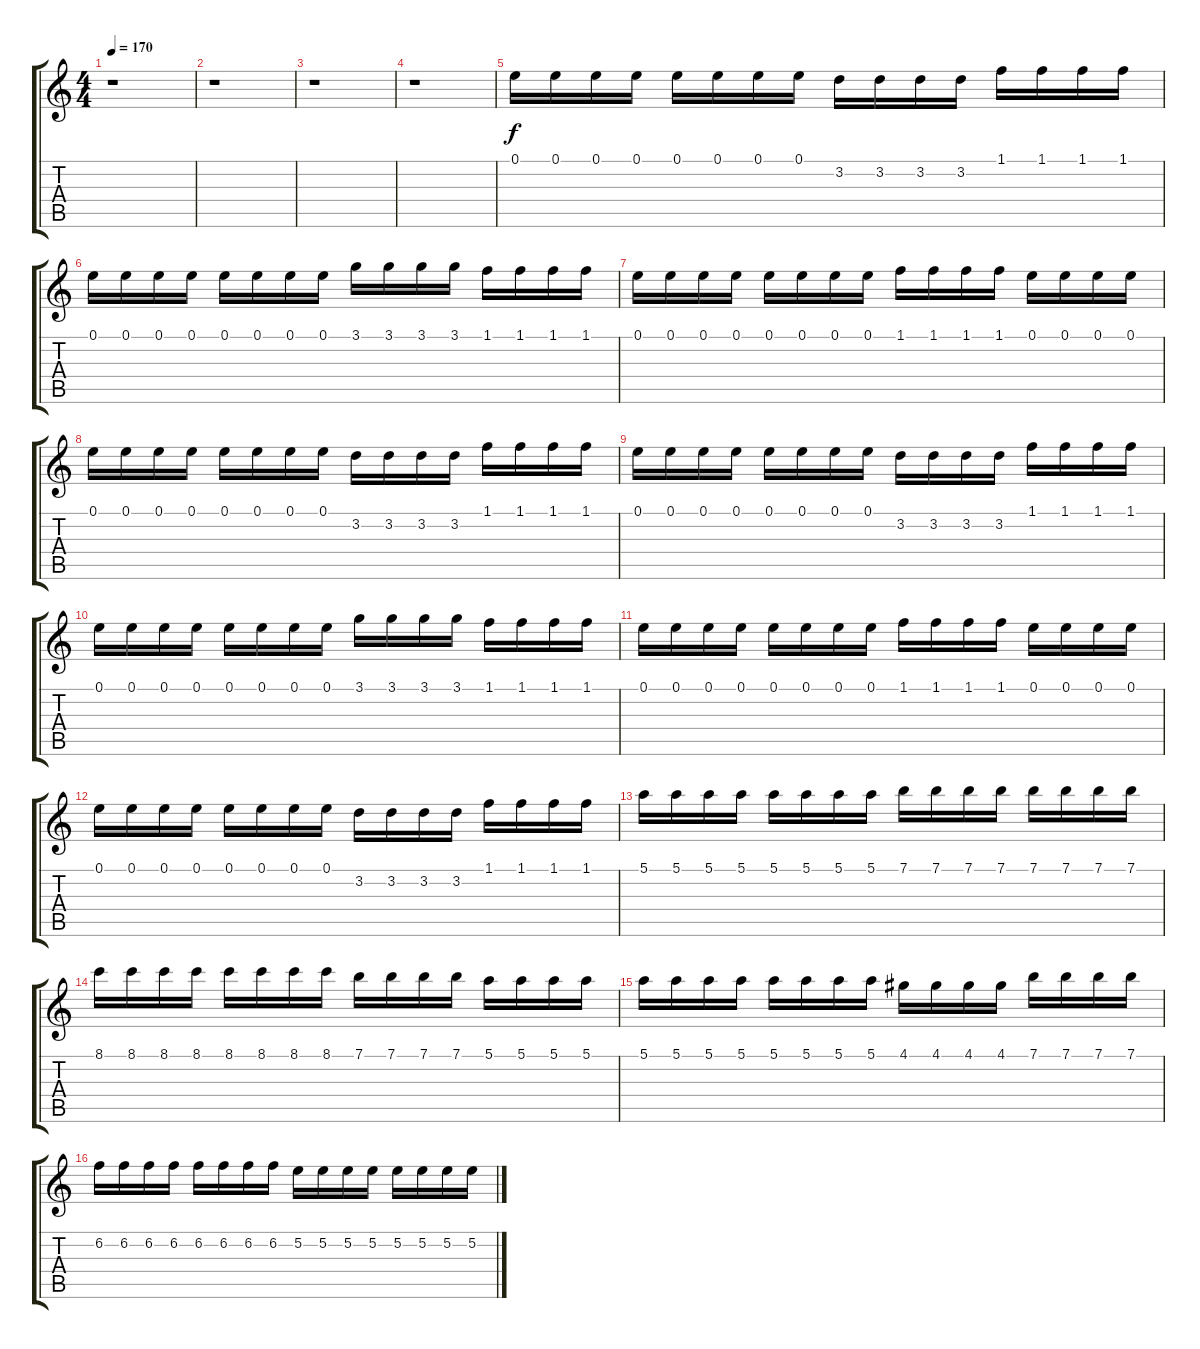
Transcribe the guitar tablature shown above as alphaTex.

\track "" {instrument distortionguitar}
\staff {score tabs}
\tuning (E4 B3 G3 D3 A2 E2) {hide}
\ts (4 4)
\tempo 170
\clef g2
\ks c
r.1{dy f} |
r.1 |
r.1 |
r.1 |
0.1.16 0.1.16 0.1.16 0.1.16 0.1.16 0.1.16 0.1.16 0.1.16 3.2.16 3.2.16 3.2.16 3.2.16 1.1.16 1.1.16 1.1.16 1.1.16 |
0.1.16 0.1.16 0.1.16 0.1.16 0.1.16 0.1.16 0.1.16 0.1.16 3.1.16 3.1.16 3.1.16 3.1.16 1.1.16 1.1.16 1.1.16 1.1.16 |
0.1.16 0.1.16 0.1.16 0.1.16 0.1.16 0.1.16 0.1.16 0.1.16 1.1.16 1.1.16 1.1.16 1.1.16 0.1.16 0.1.16 0.1.16 0.1.16 |
0.1.16 0.1.16 0.1.16 0.1.16 0.1.16 0.1.16 0.1.16 0.1.16 3.2.16 3.2.16 3.2.16 3.2.16 1.1.16 1.1.16 1.1.16 1.1.16 |
0.1.16 0.1.16 0.1.16 0.1.16 0.1.16 0.1.16 0.1.16 0.1.16 3.2.16 3.2.16 3.2.16 3.2.16 1.1.16 1.1.16 1.1.16 1.1.16 |
0.1.16 0.1.16 0.1.16 0.1.16 0.1.16 0.1.16 0.1.16 0.1.16 3.1.16 3.1.16 3.1.16 3.1.16 1.1.16 1.1.16 1.1.16 1.1.16 |
0.1.16 0.1.16 0.1.16 0.1.16 0.1.16 0.1.16 0.1.16 0.1.16 1.1.16 1.1.16 1.1.16 1.1.16 0.1.16 0.1.16 0.1.16 0.1.16 |
0.1.16 0.1.16 0.1.16 0.1.16 0.1.16 0.1.16 0.1.16 0.1.16 3.2.16 3.2.16 3.2.16 3.2.16 1.1.16 1.1.16 1.1.16 1.1.16 |
5.1.16 5.1.16 5.1.16 5.1.16 5.1.16 5.1.16 5.1.16 5.1.16 7.1.16 7.1.16 7.1.16 7.1.16 7.1.16 7.1.16 7.1.16 7.1.16 |
8.1.16 8.1.16 8.1.16 8.1.16 8.1.16 8.1.16 8.1.16 8.1.16 7.1.16 7.1.16 7.1.16 7.1.16 5.1.16 5.1.16 5.1.16 5.1.16 |
5.1.16 5.1.16 5.1.16 5.1.16 5.1.16 5.1.16 5.1.16 5.1.16 4.1.16 4.1.16 4.1.16 4.1.16 7.1.16 7.1.16 7.1.16 7.1.16 |
6.2.16 6.2.16 6.2.16 6.2.16 6.2.16 6.2.16 6.2.16 6.2.16 5.2.16 5.2.16 5.2.16 5.2.16 5.2.16 5.2.16 5.2.16 5.2.16
